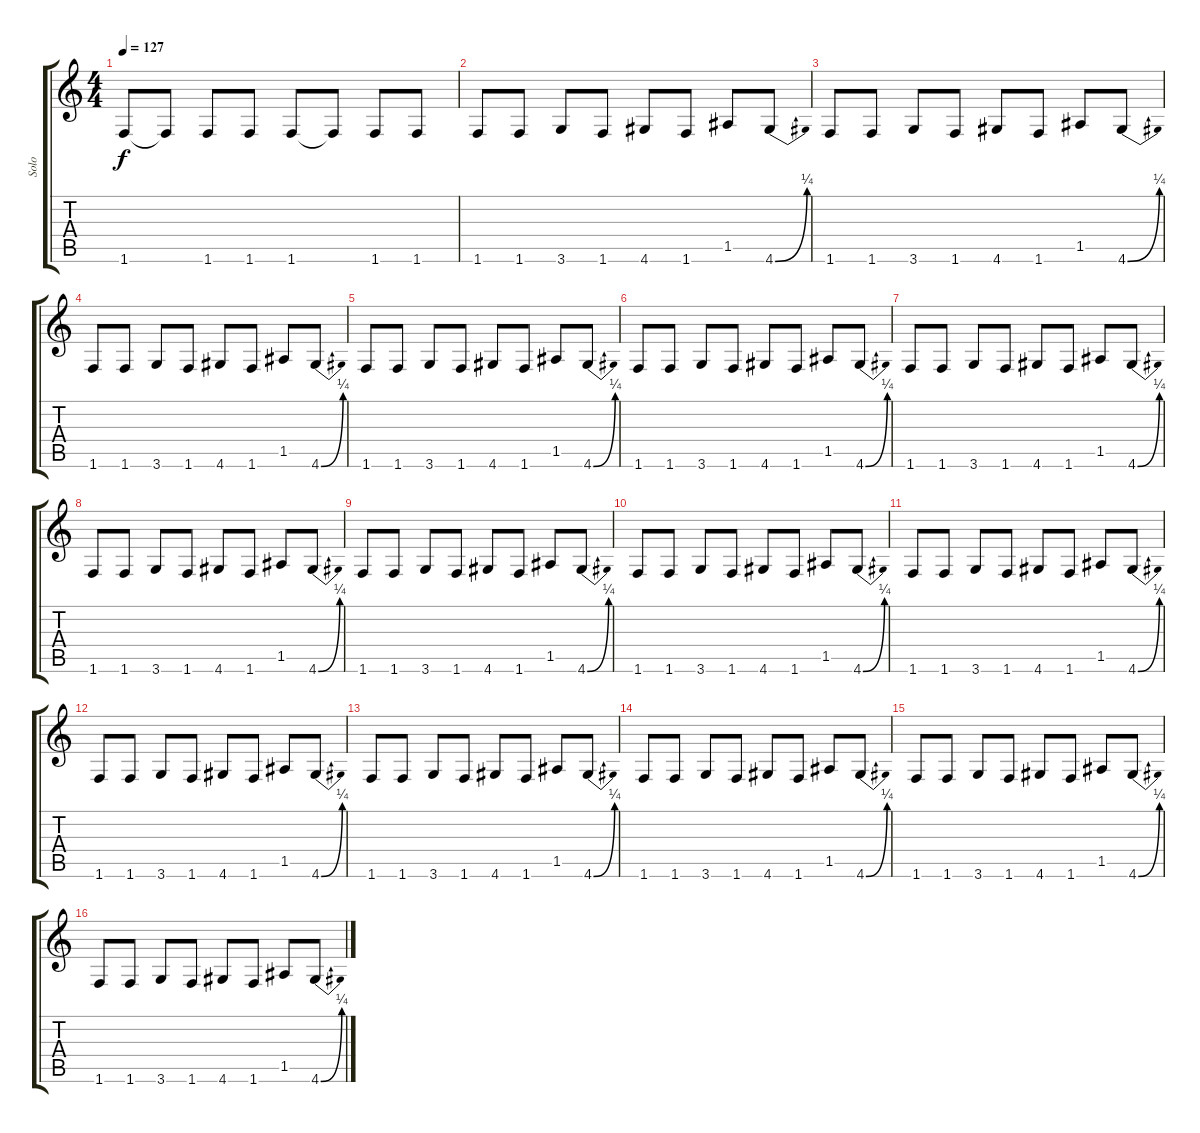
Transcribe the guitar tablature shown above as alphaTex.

\track ("Solo" "Solo") {instrument electricguitarjazz}
\staff {score tabs}
\tuning (E4 B3 G3 D3 A2 E2) {hide}
\ts (4 4)
\tempo 127
\clef g2
\ks c
1.6.8{dy f} 1.6{t}.8 1.6.8 1.6.8 1.6.8 1.6{t}.8 1.6.8 1.6.8 |
1.6.8 1.6.8 3.6.8 1.6.8 4.6.8 1.6.8 1.5.8 4.6{be (bend 0 0 60 1)}.8 |
1.6.8 1.6.8 3.6.8 1.6.8 4.6.8 1.6.8 1.5.8 4.6{be (bend 0 0 60 1)}.8 |
1.6.8 1.6.8 3.6.8 1.6.8 4.6.8 1.6.8 1.5.8 4.6{be (bend 0 0 60 1)}.8 |
1.6.8 1.6.8 3.6.8 1.6.8 4.6.8 1.6.8 1.5.8 4.6{be (bend 0 0 60 1)}.8 |
1.6.8 1.6.8 3.6.8 1.6.8 4.6.8 1.6.8 1.5.8 4.6{be (bend 0 0 60 1)}.8 |
1.6.8 1.6.8 3.6.8 1.6.8 4.6.8 1.6.8 1.5.8 4.6{be (bend 0 0 60 1)}.8 |
1.6.8 1.6.8 3.6.8 1.6.8 4.6.8 1.6.8 1.5.8 4.6{be (bend 0 0 60 1)}.8 |
1.6.8 1.6.8 3.6.8 1.6.8 4.6.8 1.6.8 1.5.8 4.6{be (bend 0 0 60 1)}.8 |
1.6.8 1.6.8 3.6.8 1.6.8 4.6.8 1.6.8 1.5.8 4.6{be (bend 0 0 60 1)}.8 |
1.6.8 1.6.8 3.6.8 1.6.8 4.6.8 1.6.8 1.5.8 4.6{be (bend 0 0 60 1)}.8 |
1.6.8 1.6.8 3.6.8 1.6.8 4.6.8 1.6.8 1.5.8 4.6{be (bend 0 0 60 1)}.8 |
1.6.8 1.6.8 3.6.8 1.6.8 4.6.8 1.6.8 1.5.8 4.6{be (bend 0 0 60 1)}.8 |
1.6.8 1.6.8 3.6.8 1.6.8 4.6.8 1.6.8 1.5.8 4.6{be (bend 0 0 60 1)}.8 |
1.6.8 1.6.8 3.6.8 1.6.8 4.6.8 1.6.8 1.5.8 4.6{be (bend 0 0 60 1)}.8 |
1.6.8 1.6.8 3.6.8 1.6.8 4.6.8 1.6.8 1.5.8 4.6{be (bend 0 0 60 1)}.8
